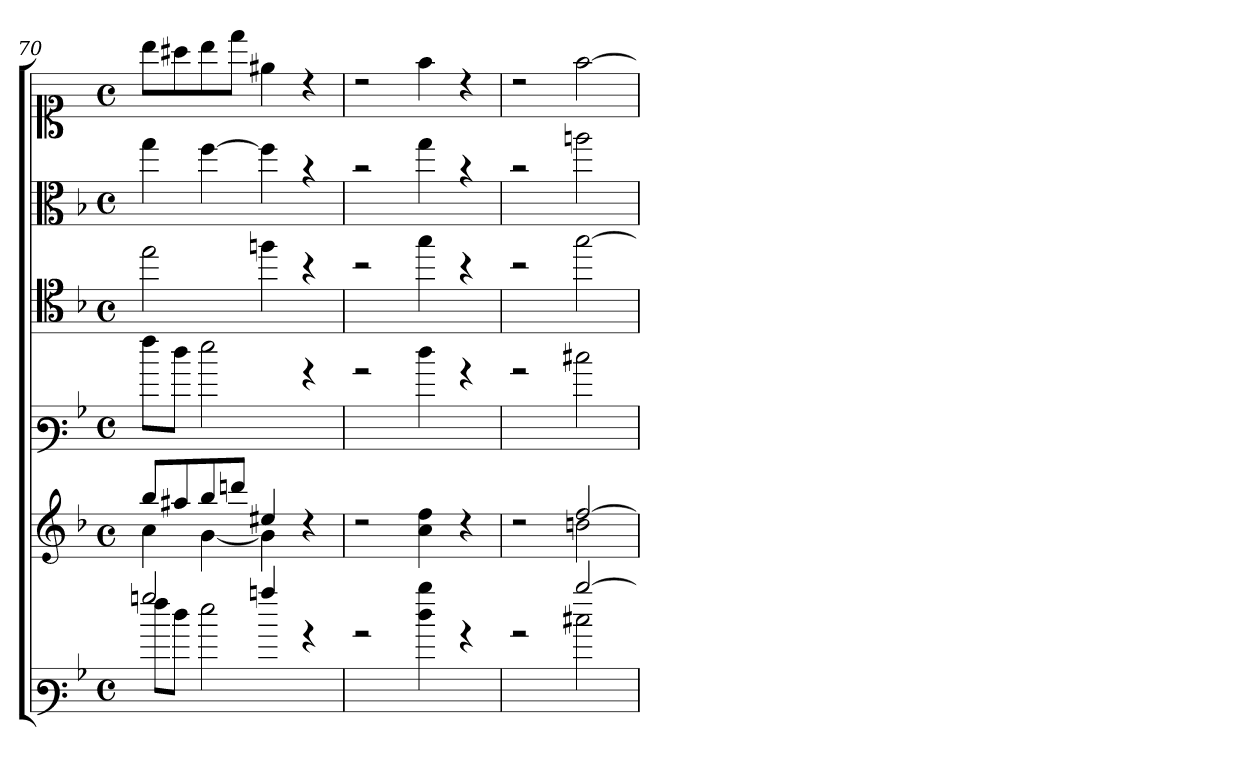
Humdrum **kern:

**kern	**kern	**kern	**kern	**kern	**kern
*part5	*part5	*part4	*part3	*part2	*part1
*staff6	*staff5	*staff4	*staff3	*staff2	*staff1
!!LO:PB:g=z
*clefF3	*clefG3	*clefF3	*clefC4	*clefC3	*clefC1
*k[b-]	*k[b-]	*k[b-]	*k[b-]	*k[b-]	*
*M4/4	*M4/4	*M4/4	*M4/4	*M4/4	*M4/4
*met(c)	*met(c)	*met(c)	*met(c)	*met(c)	*met(c)
=70	=70	=70	=70	=70	=70
*^	*^	*	*	*	*
2bb/	8aa\L	8gg/L	4a\	8aa\L	2ee\	4gg\	8bb\L
.	8ff\J	8ff#X/	.	8ff\J	.	.	8aa#X\
.	2gg\	8gg/	[<4g\	2gg\	.	[>4ff\	8bb\
.	.	8bb/J	.	.	.	.	8ddd\J
4cccn/	.	4cc#X/	4g\]	.	4ffn\	4ff\]	4ee#X\
4ryy	4rb	4rb	4ryy	4rb	4rb	4rb	4rb
*v	*v	*	*	*	*	*	*
*	*v	*v	*	*	*	*
=71	=71	=71	=71	=71	=71
2rcc	2rcc	2rcc	2rb	2rcc	2rb
4ff\ 4ddd\	4a\ 4dd\	4ff\	4gg\	4gg\	4ff\
4rb	4rb	4rb	4rb	4rb	4rb
=72	=72	=72	=72	=72	=72
*^	*^	*	*	*	*
2ryy	2rcc	2rcc	2ryy	2rcc	2rb	2rb	2rb
[>2ddd/	2ee#X\	[>2dd/	2bn\	2ee#X\	[>2gg\	2aan\	[>2ff\
*v	*v	*	*	*	*	*	*
*	*v	*v	*	*	*	*
=	=	=	=	=	=
*-	*-	*-	*-	*-	*-
